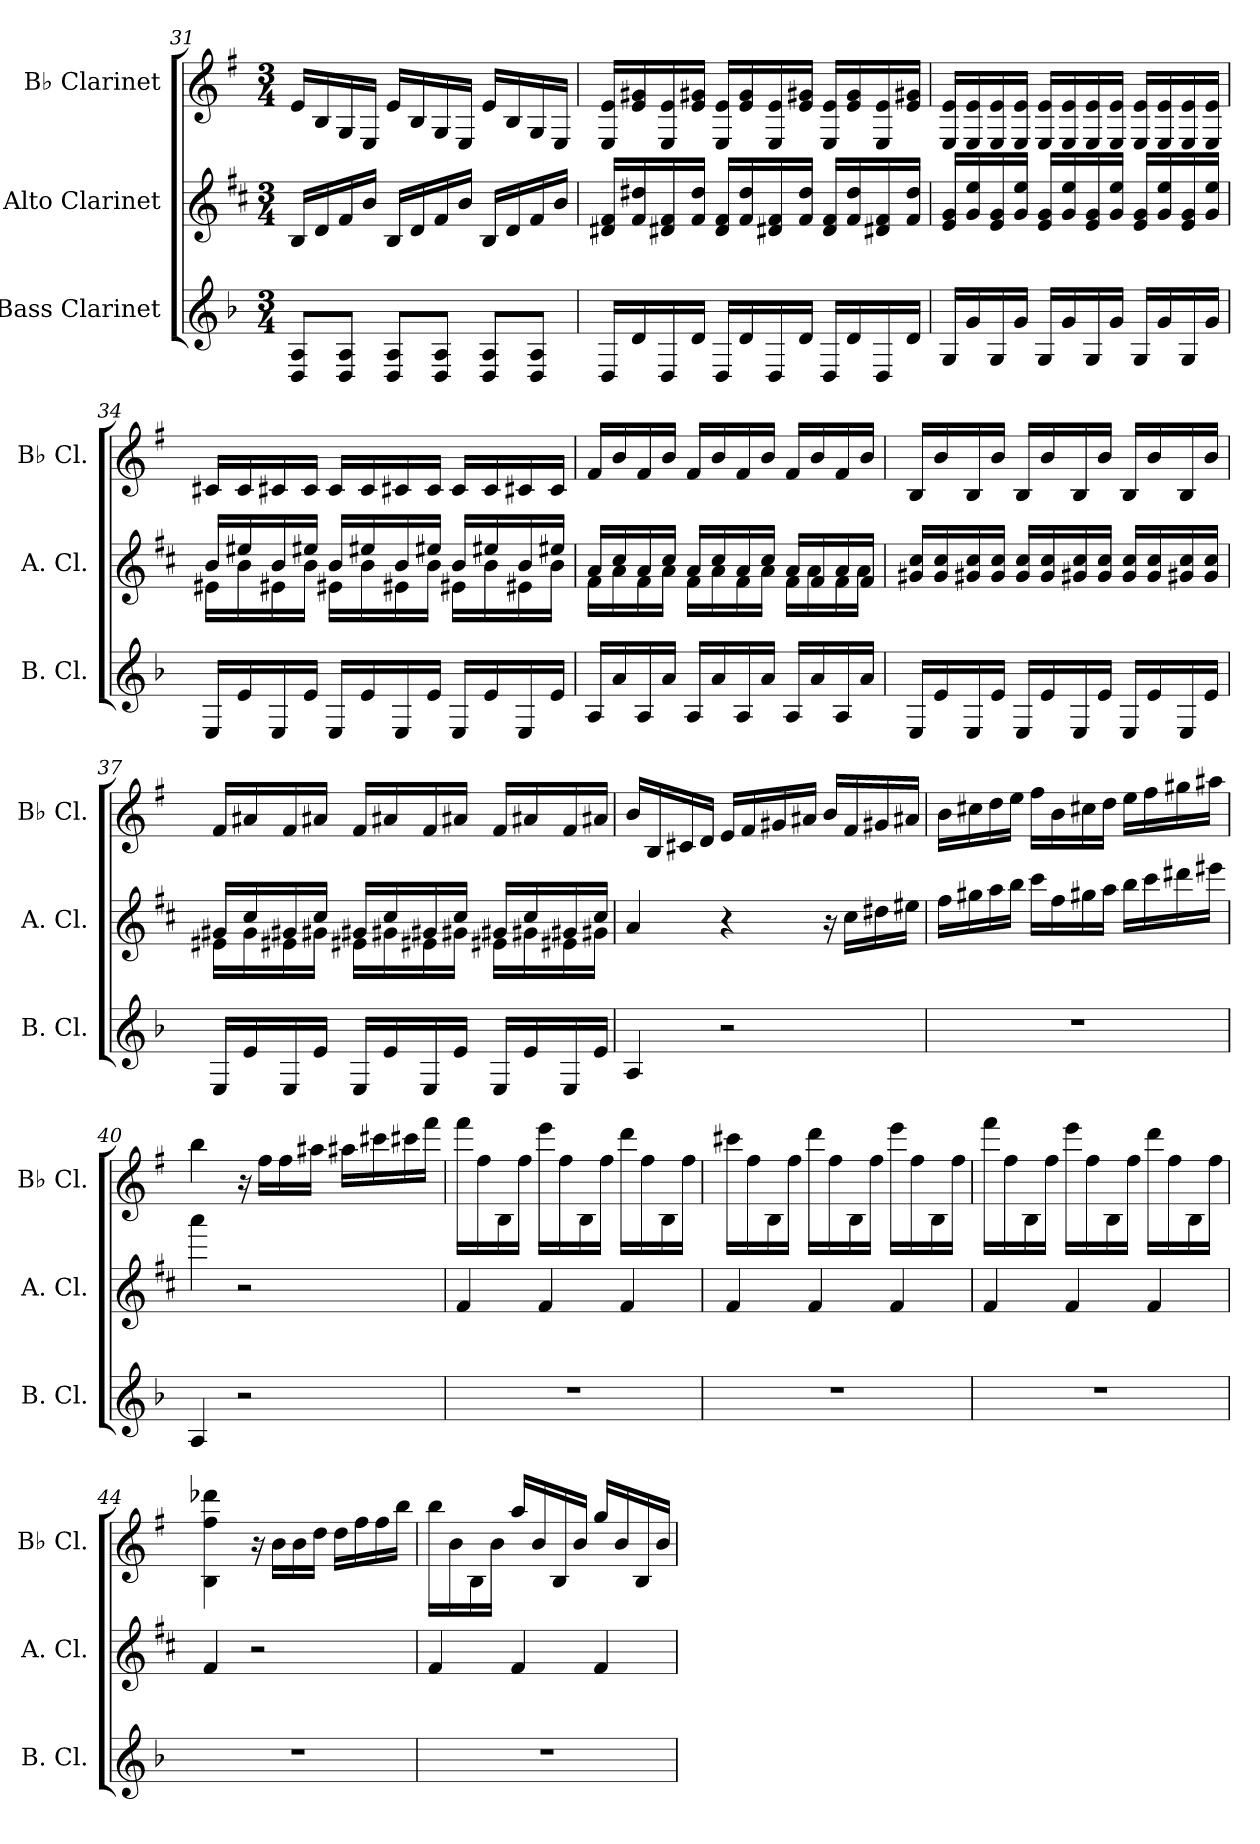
**kern	**kern	**kern
*part3	*part2	*part1
*staff3	*staff2	*staff1
*I"Bass Clarinet	*I"Alto Clarinet	*I"B♭ Clarinet
*I'B. Cl.	*I'A. Cl.	*I'B♭ Cl.
!!LO:PB:g=z
*clefG2	*clefG2	*clefG2
*ITrd8c14	*ITrd5c9	*ITrd1c2
*k[b-]	*k[b-]	*k[b-]
*M3/4	*M3/4	*M3/4
=31	=31	=31
8DD/ 8AA/L	16D/LL	16d/LL
.	16F/	16A/
8DD/ 8AA/J	16A/	16F/
.	16d/JJ	16D/JJ
8DD/ 8AA/L	16D/LL	16d/LL
.	16F/	16A/
8DD/ 8AA/J	16A/	16F/
.	16d/JJ	16D/JJ
8DD/ 8AA/L	16D/LL	16d/LL
.	16F/	16A/
8DD/ 8AA/J	16A/	16F/
.	16d/JJ	16D/JJ
=32	=32	=32
16DD/LL	16F#X/ 16A/LL	16D/ 16d/LL
16D/	16A/ 16f#X/	16d/ 16f#X/
16DD/	16F#X/ 16A/	16D/ 16d/
16D/JJ	16A/ 16f#/JJ	16d/ 16f#X/JJ
16DD/LL	16F#/ 16A/LL	16D/ 16d/LL
16D/	16A/ 16f#/	16d/ 16f#/
16DD/	16F#X/ 16A/	16D/ 16d/
16D/JJ	16A/ 16f#/JJ	16d/ 16f#X/JJ
16DD/LL	16F#/ 16A/LL	16D/ 16d/LL
16D/	16A/ 16f#/	16d/ 16f#/
16DD/	16F#X/ 16A/	16D/ 16d/
16D/JJ	16A/ 16f#/JJ	16d/ 16f#X/JJ
!!LO:LB:g=z
=33	=33	=33
16GG/LL	16G/ 16B-/LL	16D/ 16d/LL
16G/	16B-/ 16g/	16D/ 16d/
16GG/	16G/ 16B-/	16D/ 16d/
16G/JJ	16B-/ 16g/JJ	16D/ 16d/JJ
16GG/LL	16G/ 16B-/LL	16D/ 16d/LL
16G/	16B-/ 16g/	16D/ 16d/
16GG/	16G/ 16B-/	16D/ 16d/
16G/JJ	16B-/ 16g/JJ	16D/ 16d/JJ
16GG/LL	16G/ 16B-/LL	16D/ 16d/LL
16G/	16B-/ 16g/	16D/ 16d/
16GG/	16G/ 16B-/	16D/ 16d/
16G/JJ	16B-/ 16g/JJ	16D/ 16d/JJ
=34	=34	=34
*	*^	*
16EE/LL	16d/LL	16G#X\LL	16Bn/LL
16E/	16g#X/	16d\	16B/
16EE/	16d/	16G#X\	16Bn/
16E/JJ	16g#X/JJ	16d\JJ	16B/JJ
16EE/LL	16d/LL	16G#X\LL	16B/LL
16E/	16g#X/	16d\	16B/
16EE/	16d/	16G#X\	16Bn/
16E/JJ	16g#X/JJ	16d\JJ	16B/JJ
16EE/LL	16d/LL	16G#X\LL	16B/LL
16E/	16g#X/	16d\	16B/
16EE/	16d/	16G#X\	16Bn/
16E/JJ	16g#X/JJ	16d\JJ	16B/JJ
!!LO:LB:g=z
=35	=35	=35	=35
16AA/LL	16c/LL	16A\LL	16e/LL
16A/	16e/	16c\	16a/
16AA/	16c/	16A\	16e/
16A/JJ	16e/JJ	16c\JJ	16a/JJ
16AA/LL	16c/LL	16A\LL	16e/LL
16A/	16e/	16c\	16a/
16AA/	16c/	16A\	16e/
16A/JJ	16e/JJ	16c\JJ	16a/JJ
16AA/LL	16c/LL	16A\LL	16e/LL
16A/	16A/	16c\	16a/
16AA/	16c/	16A\	16e/
16A/JJ	16A/JJ	16c\JJ	16a/JJ
*	*v	*v	*
=36	=36	=36
16EE/LL	16Bn/ 16e/LL	16A/LL
16E/	16B/ 16e/	16a/
16EE/	16Bn/ 16e/	16A/
16E/JJ	16B/ 16e/JJ	16a/JJ
16EE/LL	16B/ 16e/LL	16A/LL
16E/	16B/ 16e/	16a/
16EE/	16Bn/ 16e/	16A/
16E/JJ	16B/ 16e/JJ	16a/JJ
16EE/LL	16B/ 16e/LL	16A/LL
16E/	16B/ 16e/	16a/
16EE/	16Bn/ 16e/	16A/
16E/JJ	16B/ 16e/JJ	16a/JJ
!!LO:LB:g=z
=37	=37	=37
*	*^	*
16EE/LL	16Bn/LL	16G#X\LL	16e/LL
16E/	16e/	16B\	16g#X/
16EE/	16Bn/	16G#X\	16e/
16E/JJ	16e/JJ	16Bn\JJ	16g#X/JJ
16EE/LL	16Bn/LL	16G#X\LL	16e/LL
16E/	16e/	16Bn\	16g#X/
16EE/	16Bn/	16G#X\	16e/
16E/JJ	16e/JJ	16Bn\JJ	16g#X/JJ
16EE/LL	16Bn/LL	16G#X\LL	16e/LL
16E/	16e/	16Bn\	16g#X/
16EE/	16Bn/	16G#X\	16e/
16E/JJ	16e/JJ	16Bn\JJ	16g#X/JJ
*	*v	*v	*
=38	=38	=38
4AA/	4c/	16a/LL
.	.	16A/
.	.	16Bn/
.	.	16c/JJ
2r	4r	16d/LL
.	.	16e/
.	.	16f#X/
.	.	16g#X/JJ
.	16r	16a/LL
.	16e\LL	16e/
.	16f#X\	16f#X/
.	16g#X\JJ	16g#X/JJ
!!LO:PB:g=z
=39	=39	=39
2.r	16a\LL	16a\LL
.	16bn\	16bn\
.	16cc\	16cc\
.	16dd\JJ	16dd\JJ
.	16ee\LL	16ee\LL
.	16a\	16a\
.	16bn\	16bn\
.	16cc\JJ	16cc\JJ
.	16dd\LL	16dd\LL
.	16ee\	16ee\
.	16ff#X\	16ff#X\
.	16gg#X\JJ	16gg#X\JJ
=40	=40	=40
4AA/	4ccc\	4aa\
2r	2r	16r
.	.	16ee\LL
.	.	16ee\
.	.	16gg#X\JJ
.	.	16gg#X\LL
.	.	16bbn\
.	.	16bbn\
.	.	16eee\JJ
=41	=41	=41
2.r	4A/	16eee\LL
.	.	16ee\
.	.	16A\
.	.	16ee\JJ
.	4A/	16ddd\LL
.	.	16ee\
.	.	16A\
.	.	16ee\JJ
.	4A/	16ccc\LL
.	.	16ee\
.	.	16A\
.	.	16ee\JJ
!!LO:LB:g=z
=42	=42	=42
2.r	4A/	16bbn\LL
.	.	16ee\
.	.	16A\
.	.	16ee\JJ
.	4A/	16ccc\LL
.	.	16ee\
.	.	16A\
.	.	16ee\JJ
.	4A/	16ddd\LL
.	.	16ee\
.	.	16A\
.	.	16ee\JJ
=43	=43	=43
2.r	4A/	16eee\LL
.	.	16ee\
.	.	16A\
.	.	16ee\JJ
.	4A/	16ddd\LL
.	.	16ee\
.	.	16A\
.	.	16ee\JJ
.	4A/	16ccc\LL
.	.	16ee\
.	.	16A\
.	.	16ee\JJ
=44	=44	=44
2.r	4A/	4A\ 4ee\ 4ccc-X\
.	2r	16r
.	.	16a\LL
.	.	16a\
.	.	16cc\JJ
.	.	16cc\LL
.	.	16ee\
.	.	16ee\
.	.	16aa\JJ
=45	=45	=45
2.r	4A/	16aa\LL
.	.	16a\
.	.	16A\
.	.	16a\JJ
.	4A/	16gg/LL
.	.	16a/
.	.	16A/
.	.	16a/JJ
.	4A/	16ff/LL
.	.	16a/
.	.	16A/
.	.	16a/JJ
=	=	=
*-	*-	*-
